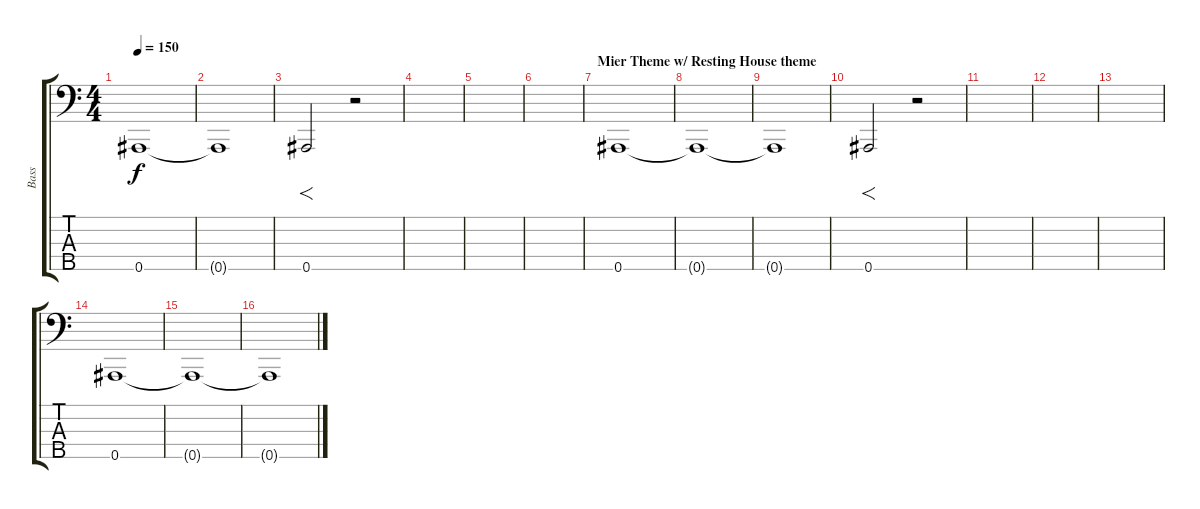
\track ("Bass" "Bass") {instrument electricbassfinger}
\staff {score tabs}
\tuning (Gb2 Db2 Ab1 Eb1 Bb0) {hide}
\ts (4 4)
\tempo 150
\clef f4
\ks c
0.5{t}.1{dy f} |
0.5{t}.1 |
0.5.2{f} r.2 |
|
|
|
\section ("" "Mier Theme w/ Resting House theme")
0.5.1 |
0.5{t}.1 |
0.5{t}.1 |
0.5.2{f} r.2 |
|
|
|
0.5.1 |
0.5{t}.1 |
0.5{t}.1
